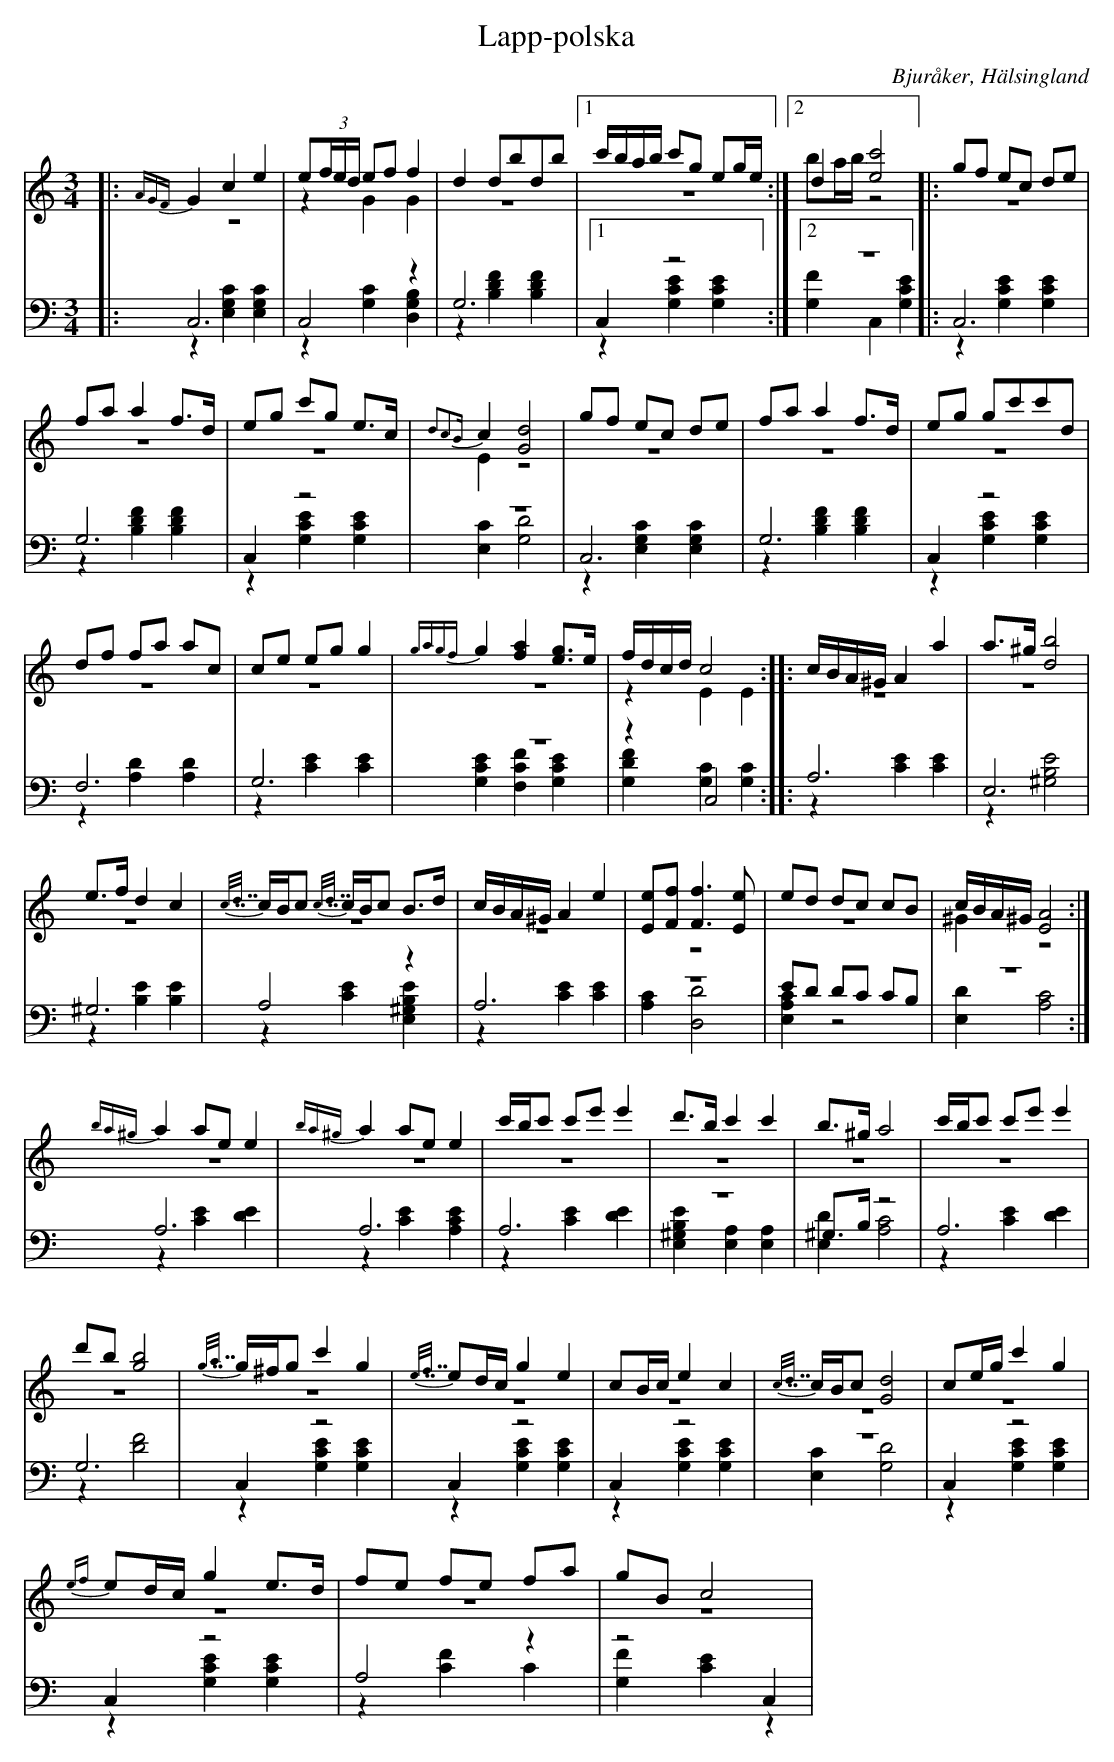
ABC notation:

X:1
T: Lapp-polska
O: Bjuråker, Hälsingland
M: 3/4
L: 1/8
K: C
V:1
V:2 merge
V:3
V:4 merge
V:1
|:{A2/3G2/3F2/3}G2 c2 e2|e(3f/e/d/ ef f2|d2 dbdb|1 c'/b/a/b/ c'g eg/e/:|2 d2 [e4c'4]|:gf ec de|
fa a2 f>d|eg c'g e>c|{d2c2B}c2 [G4d4]|gf ec de|fa a2 f>d|eg gc'c'd|
df fa ac|ce eg g2|{g8/5a8/5g8/5f8/5}g2 [f2a2] [eg]>e|f/d/c/d/  c4::c/B/A/^G/ A2 a2|a>^g [d4b4]|
e>f d2 c2|{c7/8d7/8}c/B/c {c7/8d7/8}c/B/c B>d|c/B/A/^G/ A2 e2|[Ee][Ff] [F3f3] [Ee] |ed dc cB|c/B/A/^G/ [E4A4]:|
{ba^g}a2 ae e2|{ba^g}a2 ae e2|c'/b/c' c'e' e'2  |d'>b c'2 c'2|b>^g a4|c'/b/c' c'e' e'2|
d'b [g4b4]|{g7/8a7/8}g/^f/g c'2 g2|{e7/8f7/8}ed/c/ g2 e2|cB/c/ e2 c2|{c7/8d7/8}c/B/c [G4d4]|ce/g/ c'2 g2|
{ef}ed/c/ g2 e>d|fe fe fa|gB c4|
V:2
|:z6|z2 G2 G2|z6|1 z6:|2 ba/b/ z4|:z6|
z6|z6|E2 z4|z6|z6|z6|
z6|z6|z6|z2 E2 E2:||:z6|z6|
z6|z6|z6|z6|z6|^G2 z4:|
|z6|z6|z6|z6|z6|z6|
z6|z6|z6|z6|z6|z6|
z6|z6|z6|
V:3  clef=bass
|:C,6|C,4 z2|G,6|1 C,2 z4:|2 z6|:C,6|
G,6|C,2 z4|z6|C,6|G,6|C,2 z4|
F,6|G,6|z6|z2 C,4::A,6|E,6|
^G,6|A,4 z2|A,6|z6|ED DC CB,|z6:|
A,6|A,6|A,6|z6|^G,>B, z4|A,6|
G,6|C,2 z4|C,2 z4|C,2 z4|z6|C,2 z4|
C,2 z4|A,4 z2|z4 C,2|
V:4  clef=bass
|:z2 [E,2G,2C2] [E,2G,2C2]|z2 [G,2C2] [D,2G,2B,2]|z2 [B,2D2F2] [B,2D2F2]|1 z2 [G,2C2E2] [G,2C2E2]:|2 [G,2F2] C,2 [G,2C2E2]|:z2 [G,2C2E2] [G,2C2E2]|z2 [B,2D2F2] [B,2D2F2]|z2 [G,2C2E2] [G,2C2E2]|[E,2C2] [G,4D4]|z2 [E,2G,2C2] [E,2G,2C2]|z2 [B,2D2F2] [B,2D2F2]| z2 [G,2C2E2] [G,2C2E2]|
z2 [A,2D2] [A,2D2]|z2 [C2E2] [C2E2]|[G,2C2E2] [F,2C2F2] [G,2C2E2] |[G,2D2F2] [G,2C2] [G,2C2]::z2 [C2E2] [C2E2]|z2 [^G,4B,4E4]|
z2 [B,2E2] [B,2E2]|z2 [C2E2] [E,2^G,2B,2E2]|z2 [C2E2] [C2E2]|[A,2C2] [D,4D4]|[E,2A,2C2] z4|[E,2D2] [A,4C4]:|
z2 [C2E2] [D2E2]|z2 [C2E2] [A,2C2E2]|z2 [C2E2] [D2E2]|[E,2^G,2B,2E2] [A,2E,2] [A,2E,2]|[E,2D2] [A,4C4]|z2 [C2E2] [D2E2]|
z2 [D4F4]|z2 [G,2C2E2] [G,2C2E2]|z2 [G,2C2E2] [G,2C2E2]|z2 [G,2C2E2] [G,2C2E2]|[E,2C2] [G,4D4]|z2 [G,2C2E2] [G,2C2E2]|
z2 [G,2C2E2] [G,2C2E2]|z2 [C2F2] C2|[G,2F2] [C2E2] z2|
